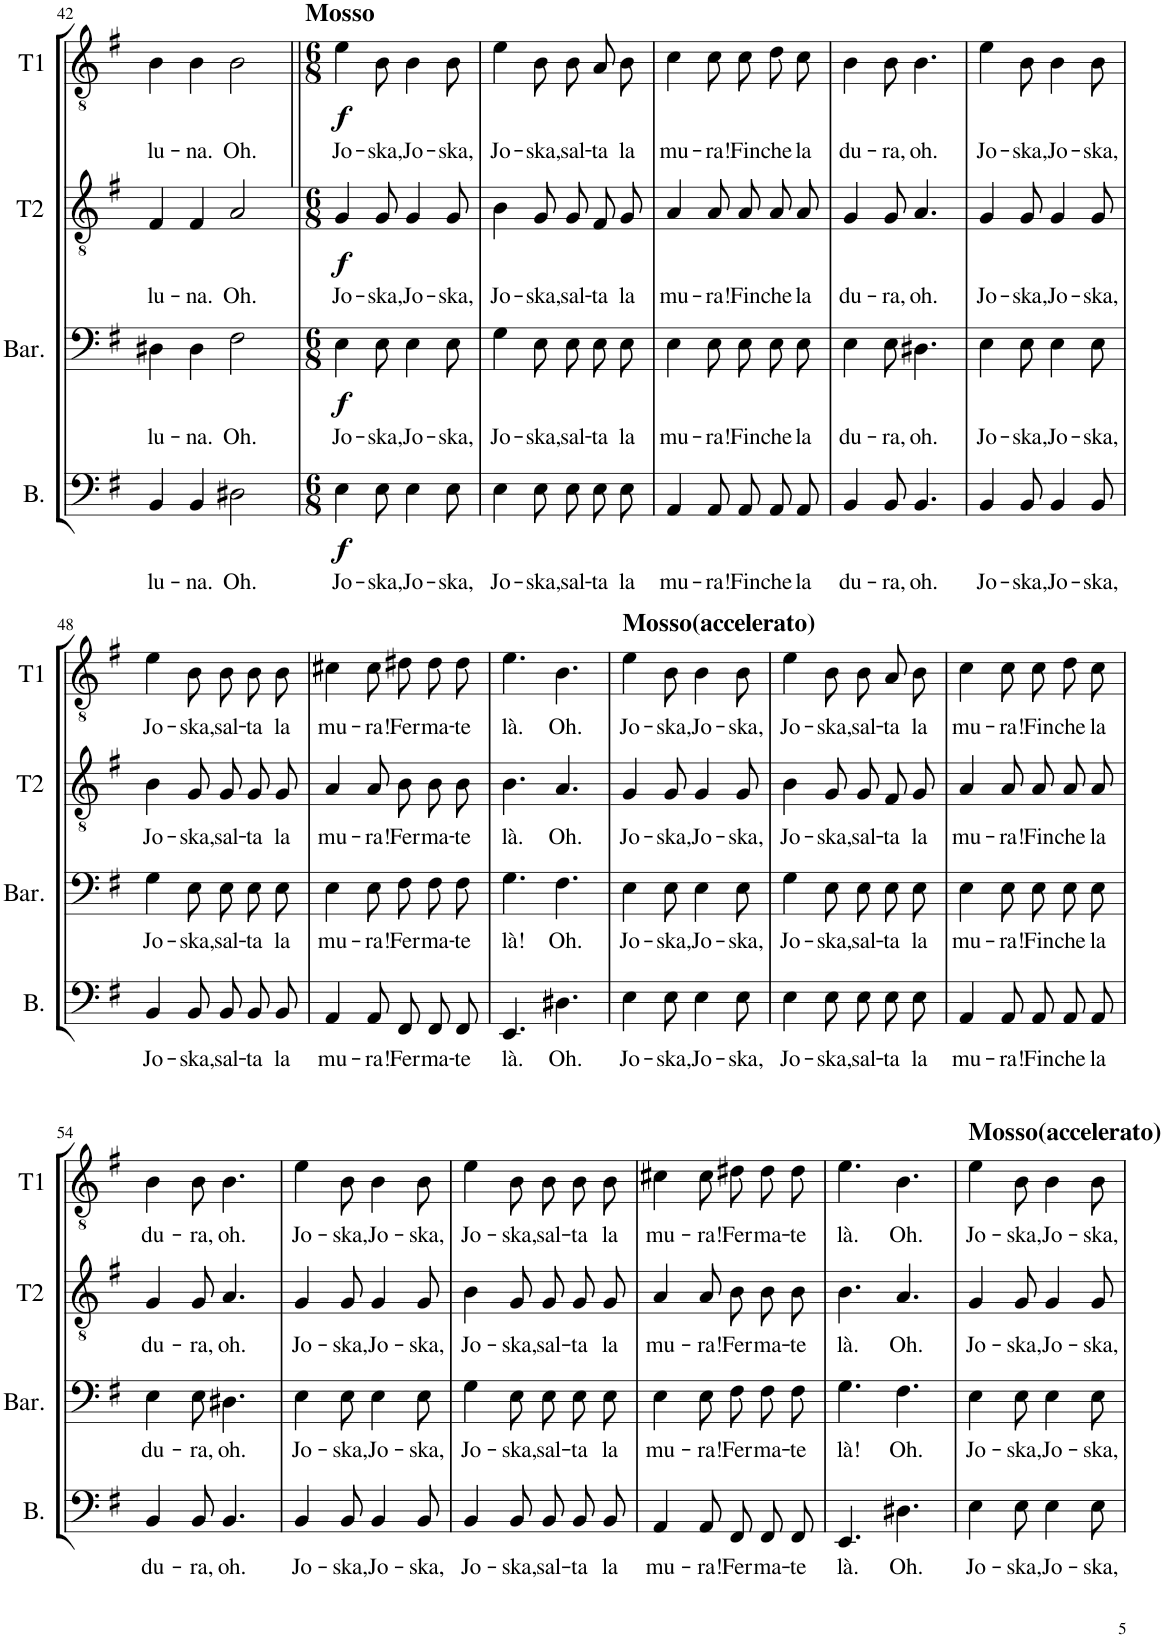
**kern	**text	**dynam	**kern	**text	**dynam	**kern	**text	**dynam	**kern	**text	**dynam
*part4	*part4	*part4	*part3	*part3	*part3	*part2	*part2	*part2	*part1	*part1	*part1
*staff4	*staff4	*staff4	*staff3	*staff3	*staff3	*staff2	*staff2	*staff2	*staff1	*staff1	*staff1
*I"Bass	*	*	*I"Baritone	*	*	*I"Tenor2	*	*	*I"Tenor1	*	*
*I'B.	*	*	*I'Bar.	*	*	*I'T2	*	*	*I'T1	*	*
!!LO:PB:g=z
*clefF4	*	*	*clefF4	*	*	*clefGv2	*	*	*clefGv2	*	*
*k[f#]	*	*	*k[f#]	*	*	*k[f#]	*	*	*k[f#]	*	*
*M4/4	*	*	*M4/4	*	*	*M4/4	*	*	*M6/8	*	*
=42	=42	=42	=42	=42	=42	=42	=42	=42	=42	=42	=42
!	!LO:LY:b	!	!	!LO:LY:b	!	!	!LO:LY:b	!	!	!LO:LY:b	!
4BB/	lu-	.	4D#X\	lu-	.	4F#/	lu-	.	4B\	lu-	.
!	!LO:LY:b	!	!	!LO:LY:b	!	!	!LO:LY:b	!	!	!LO:LY:b	!
4BB/	-na.	.	4D#\	-na.	.	4F#/	-na.	.	4B\	-na.	.
!	!LO:LY:b	!	!	!LO:LY:b	!	!	!LO:LY:b	!	!	!LO:LY:b	!
2D#X\	Oh.	.	2F#\	Oh.	.	2A/	Oh.	.	[4B\	Oh.	.
.	.	.	.	.	.	.	.	.	4ryy	.	.
=43||	=43||	=43||	=43||	=43||	=43||	=43||	=43||	=43||	=43||	=43||	=43||
*M6/8	*	*	*M6/8	*	*	*M6/8	*	*	*M6/8	*	*
!	!	!	!	!	!	!	!	!	!LO:TX:a:B:t=Mosso	!	!
!	!LO:LY:b	!LO:DY:b	!	!LO:LY:b	!LO:DY:b	!	!LO:LY:b	!LO:DY:b	!	!LO:LY:b	!LO:DY:b
4E\	Jo-	f	4E\	Jo-	f	4G/	Jo-	f	4e\	Jo-	f
!	!LO:LY:b	!	!	!LO:LY:b	!	!	!LO:LY:b	!	!	!	!
8E\	-ska,	.	8E\	-ska,	.	8G/	-ska,	.	4B\]	.	.
!	!LO:LY:b	!	!	!LO:LY:b	!	!	!LO:LY:b	!	!	!	!
4E\	Jo-	.	4E\	Jo-	.	4G/	Jo-	.	.	.	.
!	!	!	!	!	!	!	!	!	!	!LO:LY:b	!
.	.	.	.	.	.	.	.	.	8B\	-ska,	.
!	!LO:LY:b	!	!	!LO:LY:b	!	!	!LO:LY:b	!	!	!LO:LY:b	!
8E\	-ska,	.	8E\	-ska,	.	8G/	-ska,	.	4B\	Jo-	.
4ryy	.	.	4ryy	.	.	4ryy	.	.	.	.	.
!	!	!	!	!	!	!	!	!	!	!LO:LY:b	!
.	.	.	.	.	.	.	.	.	8B\	-ska,	.
=44	=44	=44	=44	=44	=44	=44	=44	=44	=44	=44	=44
!	!LO:LY:b	!	!	!LO:LY:b	!	!	!LO:LY:b	!	!	!LO:LY:b	!
4E\	Jo-	.	4G\	Jo-	.	4B\	Jo-	.	4e\	Jo-	.
!	!LO:LY:b	!	!	!LO:LY:b	!	!	!LO:LY:b	!	!	!LO:LY:b	!
8E\	-ska,	.	8E\	-ska,	.	8G/	-ska,	.	8B\	-ska,	.
!	!LO:LY:b	!	!	!LO:LY:b	!	!	!LO:LY:b	!	!	!LO:LY:b	!
8E\L	sal-	.	8E\L	sal-	.	8G/L	sal-	.	8B\L	sal-	.
!	!LO:LY:b	!	!	!LO:LY:b	!	!	!LO:LY:b	!	!	!LO:LY:b	!
8E\	-ta	.	8E\	-ta	.	8F#/	-ta	.	8A\	-ta	.
!	!LO:LY:b	!	!	!LO:LY:b	!	!	!LO:LY:b	!	!	!LO:LY:b	!
8E\J	la	.	8E\J	la	.	8G/J	la	.	8B\J	la	.
=45	=45	=45	=45	=45	=45	=45	=45	=45	=45	=45	=45
!	!LO:LY:b	!	!	!LO:LY:b	!	!	!LO:LY:b	!	!	!LO:LY:b	!
4AA/	mu-	.	4E\	mu-	.	4A/	mu-	.	4c\	mu-	.
!	!LO:LY:b	!	!	!LO:LY:b	!	!	!LO:LY:b	!	!	!LO:LY:b	!
8AA/	-ra!	.	8E\	-ra!	.	8A/	-ra!	.	8c\	-ra!	.
!	!LO:LY:b	!	!	!LO:LY:b	!	!	!LO:LY:b	!	!	!LO:LY:b	!
8AA/L	Fin	.	8E\L	Fin	.	8A/L	Fin	.	8c\L	Fin	.
!	!LO:LY:b	!	!	!LO:LY:b	!	!	!LO:LY:b	!	!	!LO:LY:b	!
8AA/	che	.	8E\	che	.	8A/	che	.	8d\	che	.
!	!LO:LY:b	!	!	!LO:LY:b	!	!	!LO:LY:b	!	!	!LO:LY:b	!
8AA/J	la	.	8E\J	la	.	8A/J	la	.	8c\J	la	.
=46	=46	=46	=46	=46	=46	=46	=46	=46	=46	=46	=46
!	!LO:LY:b	!	!	!LO:LY:b	!	!	!LO:LY:b	!	!	!LO:LY:b	!
4BB/	du-	.	4E\	du-	.	4G/	du-	.	4B\	du-	.
!	!LO:LY:b	!	!	!LO:LY:b	!	!	!LO:LY:b	!	!	!LO:LY:b	!
8BB/	-ra,	.	8E\	-ra,	.	8G/	-ra,	.	8B\	-ra,	.
!	!LO:LY:b	!	!	!LO:LY:b	!	!	!LO:LY:b	!	!	!LO:LY:b	!
4.BB/	oh.	.	4.D#X\	oh.	.	4.A/	oh.	.	4.B\	oh.	.
=47	=47	=47	=47	=47	=47	=47	=47	=47	=47	=47	=47
!	!LO:LY:b	!	!	!LO:LY:b	!	!	!LO:LY:b	!	!	!LO:LY:b	!
4BB/	Jo-	.	4E\	Jo-	.	4G/	Jo-	.	4e\	Jo-	.
!	!LO:LY:b	!	!	!LO:LY:b	!	!	!LO:LY:b	!	!	!LO:LY:b	!
8BB/	-ska,	.	8E\	-ska,	.	8G/	-ska,	.	8B\	-ska,	.
!	!LO:LY:b	!	!	!LO:LY:b	!	!	!LO:LY:b	!	!	!LO:LY:b	!
4BB/	Jo-	.	4E\	Jo-	.	4G/	Jo-	.	4B\	Jo-	.
!	!LO:LY:b	!	!	!LO:LY:b	!	!	!LO:LY:b	!	!	!LO:LY:b	!
8BB/	-ska,	.	8E\	-ska,	.	8G/	-ska,	.	8B\	-ska,	.
!!LO:LB:g=z
=48	=48	=48	=48	=48	=48	=48	=48	=48	=48	=48	=48
!	!LO:LY:b	!	!	!LO:LY:b	!	!	!LO:LY:b	!	!	!LO:LY:b	!
4BB/	Jo-	.	4G\	Jo-	.	4B\	Jo-	.	4e\	Jo-	.
!	!LO:LY:b	!	!	!LO:LY:b	!	!	!LO:LY:b	!	!	!LO:LY:b	!
8BB/	-ska,	.	8E\	-ska,	.	8G/	-ska,	.	8B\	-ska,	.
!	!LO:LY:b	!	!	!LO:LY:b	!	!	!LO:LY:b	!	!	!LO:LY:b	!
8BB/L	sal-	.	8E\L	sal-	.	8G/L	sal-	.	8B\L	sal-	.
!	!LO:LY:b	!	!	!LO:LY:b	!	!	!LO:LY:b	!	!	!LO:LY:b	!
8BB/	-ta	.	8E\	-ta	.	8G/	-ta	.	8B\	-ta	.
!	!LO:LY:b	!	!	!LO:LY:b	!	!	!LO:LY:b	!	!	!LO:LY:b	!
8BB/J	la	.	8E\J	la	.	8G/J	la	.	8B\J	la	.
=49	=49	=49	=49	=49	=49	=49	=49	=49	=49	=49	=49
!	!LO:LY:b	!	!	!LO:LY:b	!	!	!LO:LY:b	!	!	!LO:LY:b	!
4AA/	mu-	.	4E\	mu-	.	4A/	mu-	.	4c#X\	mu-	.
!	!LO:LY:b	!	!	!LO:LY:b	!	!	!LO:LY:b	!	!	!LO:LY:b	!
8AA/	-ra!	.	8E\	-ra!	.	8A/	-ra!	.	8c#\	-ra!	.
!	!LO:LY:b	!	!	!LO:LY:b	!	!	!LO:LY:b	!	!	!LO:LY:b	!
8FF#/L	Fer-	.	8F#\L	Fer-	.	8B\L	Fer-	.	8d#X\L	Fer-	.
!	!LO:LY:b	!	!	!LO:LY:b	!	!	!LO:LY:b	!	!	!LO:LY:b	!
8FF#/	-ma-	.	8F#\	-ma-	.	8B\	-ma-	.	8d#\	-ma-	.
!	!LO:LY:b	!	!	!LO:LY:b	!	!	!LO:LY:b	!	!	!LO:LY:b	!
8FF#/J	-te	.	8F#\J	-te	.	8B\J	-te	.	8d#\J	-te	.
=50	=50	=50	=50	=50	=50	=50	=50	=50	=50	=50	=50
!	!LO:LY:b	!	!	!LO:LY:b	!	!	!LO:LY:b	!	!	!LO:LY:b	!
4.EE/	là.	.	4.G\	là!	.	4.B\	là.	.	4.e\	là.	.
!	!LO:LY:b	!	!	!LO:LY:b	!	!	!LO:LY:b	!	!	!LO:LY:b	!
4.D#X\	Oh.	.	4.F#\	Oh.	.	4.A/	Oh.	.	4.B\	Oh.	.
=51	=51	=51	=51	=51	=51	=51	=51	=51	=51	=51	=51
!	!	!	!	!	!	!	!	!	!LO:TX:a:B:t=Mosso(accelerato)	!	!
!	!LO:LY:b	!	!	!LO:LY:b	!	!	!LO:LY:b	!	!	!LO:LY:b	!
4E\	Jo-	.	4E\	Jo-	.	4G/	Jo-	.	4e\	Jo-	.
!	!LO:LY:b	!	!	!LO:LY:b	!	!	!LO:LY:b	!	!	!LO:LY:b	!
8E\	-ska,	.	8E\	-ska,	.	8G/	-ska,	.	8B\	-ska,	.
!	!LO:LY:b	!	!	!LO:LY:b	!	!	!LO:LY:b	!	!	!LO:LY:b	!
4E\	Jo-	.	4E\	Jo-	.	4G/	Jo-	.	4B\	Jo-	.
!	!LO:LY:b	!	!	!LO:LY:b	!	!	!LO:LY:b	!	!	!LO:LY:b	!
8E\	-ska,	.	8E\	-ska,	.	8G/	-ska,	.	8B\	-ska,	.
=52	=52	=52	=52	=52	=52	=52	=52	=52	=52	=52	=52
!	!LO:LY:b	!	!	!LO:LY:b	!	!	!LO:LY:b	!	!	!LO:LY:b	!
4E\	Jo-	.	4G\	Jo-	.	4B\	Jo-	.	4e\	Jo-	.
!	!LO:LY:b	!	!	!LO:LY:b	!	!	!LO:LY:b	!	!	!LO:LY:b	!
8E\	-ska,	.	8E\	-ska,	.	8G/	-ska,	.	8B\	-ska,	.
!	!LO:LY:b	!	!	!LO:LY:b	!	!	!LO:LY:b	!	!	!LO:LY:b	!
8E\L	sal-	.	8E\L	sal-	.	8G/L	sal-	.	8B\L	sal-	.
!	!LO:LY:b	!	!	!LO:LY:b	!	!	!LO:LY:b	!	!	!LO:LY:b	!
8E\	-ta	.	8E\	-ta	.	8F#/	-ta	.	8A\	-ta	.
!	!LO:LY:b	!	!	!LO:LY:b	!	!	!LO:LY:b	!	!	!LO:LY:b	!
8E\J	la	.	8E\J	la	.	8G/J	la	.	8B\J	la	.
=53	=53	=53	=53	=53	=53	=53	=53	=53	=53	=53	=53
!	!LO:LY:b	!	!	!LO:LY:b	!	!	!LO:LY:b	!	!	!LO:LY:b	!
4AA/	mu-	.	4E\	mu-	.	4A/	mu-	.	4c\	mu-	.
!	!LO:LY:b	!	!	!LO:LY:b	!	!	!LO:LY:b	!	!	!LO:LY:b	!
8AA/	-ra!	.	8E\	-ra!	.	8A/	-ra!	.	8c\	-ra!	.
!	!LO:LY:b	!	!	!LO:LY:b	!	!	!LO:LY:b	!	!	!LO:LY:b	!
8AA/L	Fin	.	8E\L	Fin	.	8A/L	Fin	.	8c\L	Fin	.
!	!LO:LY:b	!	!	!LO:LY:b	!	!	!LO:LY:b	!	!	!LO:LY:b	!
8AA/	che	.	8E\	che	.	8A/	che	.	8d\	che	.
!	!LO:LY:b	!	!	!LO:LY:b	!	!	!LO:LY:b	!	!	!LO:LY:b	!
8AA/J	la	.	8E\J	la	.	8A/J	la	.	8c\J	la	.
!!LO:LB:g=z
=54	=54	=54	=54	=54	=54	=54	=54	=54	=54	=54	=54
!	!LO:LY:b	!	!	!LO:LY:b	!	!	!LO:LY:b	!	!	!LO:LY:b	!
4BB/	du-	.	4E\	du-	.	4G/	du-	.	4B\	du-	.
!	!LO:LY:b	!	!	!LO:LY:b	!	!	!LO:LY:b	!	!	!LO:LY:b	!
8BB/	-ra,	.	8E\	-ra,	.	8G/	-ra,	.	8B\	-ra,	.
!	!LO:LY:b	!	!	!LO:LY:b	!	!	!LO:LY:b	!	!	!LO:LY:b	!
4.BB/	oh.	.	4.D#X\	oh.	.	4.A/	oh.	.	4.B\	oh.	.
=55	=55	=55	=55	=55	=55	=55	=55	=55	=55	=55	=55
!	!LO:LY:b	!	!	!LO:LY:b	!	!	!LO:LY:b	!	!	!LO:LY:b	!
4BB/	Jo-	.	4E\	Jo-	.	4G/	Jo-	.	4e\	Jo-	.
!	!LO:LY:b	!	!	!LO:LY:b	!	!	!LO:LY:b	!	!	!LO:LY:b	!
8BB/	-ska,	.	8E\	-ska,	.	8G/	-ska,	.	8B\	-ska,	.
!	!LO:LY:b	!	!	!LO:LY:b	!	!	!LO:LY:b	!	!	!LO:LY:b	!
4BB/	Jo-	.	4E\	Jo-	.	4G/	Jo-	.	4B\	Jo-	.
!	!LO:LY:b	!	!	!LO:LY:b	!	!	!LO:LY:b	!	!	!LO:LY:b	!
8BB/	-ska,	.	8E\	-ska,	.	8G/	-ska,	.	8B\	-ska,	.
=56	=56	=56	=56	=56	=56	=56	=56	=56	=56	=56	=56
!	!LO:LY:b	!	!	!LO:LY:b	!	!	!LO:LY:b	!	!	!LO:LY:b	!
4BB/	Jo-	.	4G\	Jo-	.	4B\	Jo-	.	4e\	Jo-	.
!	!LO:LY:b	!	!	!LO:LY:b	!	!	!LO:LY:b	!	!	!LO:LY:b	!
8BB/	-ska,	.	8E\	-ska,	.	8G/	-ska,	.	8B\	-ska,	.
!	!LO:LY:b	!	!	!LO:LY:b	!	!	!LO:LY:b	!	!	!LO:LY:b	!
8BB/L	sal-	.	8E\L	sal-	.	8G/L	sal-	.	8B\L	sal-	.
!	!LO:LY:b	!	!	!LO:LY:b	!	!	!LO:LY:b	!	!	!LO:LY:b	!
8BB/	-ta	.	8E\	-ta	.	8G/	-ta	.	8B\	-ta	.
!	!LO:LY:b	!	!	!LO:LY:b	!	!	!LO:LY:b	!	!	!LO:LY:b	!
8BB/J	la	.	8E\J	la	.	8G/J	la	.	8B\J	la	.
=57	=57	=57	=57	=57	=57	=57	=57	=57	=57	=57	=57
!	!LO:LY:b	!	!	!LO:LY:b	!	!	!LO:LY:b	!	!	!LO:LY:b	!
4AA/	mu-	.	4E\	mu-	.	4A/	mu-	.	4c#X\	mu-	.
!	!LO:LY:b	!	!	!LO:LY:b	!	!	!LO:LY:b	!	!	!LO:LY:b	!
8AA/	-ra!	.	8E\	-ra!	.	8A/	-ra!	.	8c#\	-ra!	.
!	!LO:LY:b	!	!	!LO:LY:b	!	!	!LO:LY:b	!	!	!LO:LY:b	!
8FF#/L	Fer-	.	8F#\L	Fer-	.	8B\L	Fer-	.	8d#X\L	Fer-	.
!	!LO:LY:b	!	!	!LO:LY:b	!	!	!LO:LY:b	!	!	!LO:LY:b	!
8FF#/	-ma-	.	8F#\	-ma-	.	8B\	-ma-	.	8d#\	-ma-	.
!	!LO:LY:b	!	!	!LO:LY:b	!	!	!LO:LY:b	!	!	!LO:LY:b	!
8FF#/J	-te	.	8F#\J	-te	.	8B\J	-te	.	8d#\J	-te	.
=58	=58	=58	=58	=58	=58	=58	=58	=58	=58	=58	=58
!	!LO:LY:b	!	!	!LO:LY:b	!	!	!LO:LY:b	!	!	!LO:LY:b	!
4.EE/	là.	.	4.G\	là!	.	4.B\	là.	.	4.e\	là.	.
!	!LO:LY:b	!	!	!LO:LY:b	!	!	!LO:LY:b	!	!	!LO:LY:b	!
4.D#X\	Oh.	.	4.F#\	Oh.	.	4.A/	Oh.	.	4.B\	Oh.	.
=59	=59	=59	=59	=59	=59	=59	=59	=59	=59	=59	=59
!	!	!	!	!	!	!	!	!	!LO:TX:a:B:t=Mosso(accelerato)	!	!
!	!LO:LY:b	!	!	!LO:LY:b	!	!	!LO:LY:b	!	!	!LO:LY:b	!
4E\	Jo-	.	4E\	Jo-	.	4G/	Jo-	.	4e\	Jo-	.
!	!LO:LY:b	!	!	!LO:LY:b	!	!	!LO:LY:b	!	!	!LO:LY:b	!
8E\	-ska,	.	8E\	-ska,	.	8G/	-ska,	.	8B\	-ska,	.
!	!LO:LY:b	!	!	!LO:LY:b	!	!	!LO:LY:b	!	!	!LO:LY:b	!
4E\	Jo-	.	4E\	Jo-	.	4G/	Jo-	.	4B\	Jo-	.
!	!LO:LY:b	!	!	!LO:LY:b	!	!	!LO:LY:b	!	!	!LO:LY:b	!
8E\	-ska,	.	8E\	-ska,	.	8G/	-ska,	.	8B\	-ska,	.
=	=	=	=	=	=	=	=	=	=	=	=
*-	*-	*-	*-	*-	*-	*-	*-	*-	*-	*-	*-
